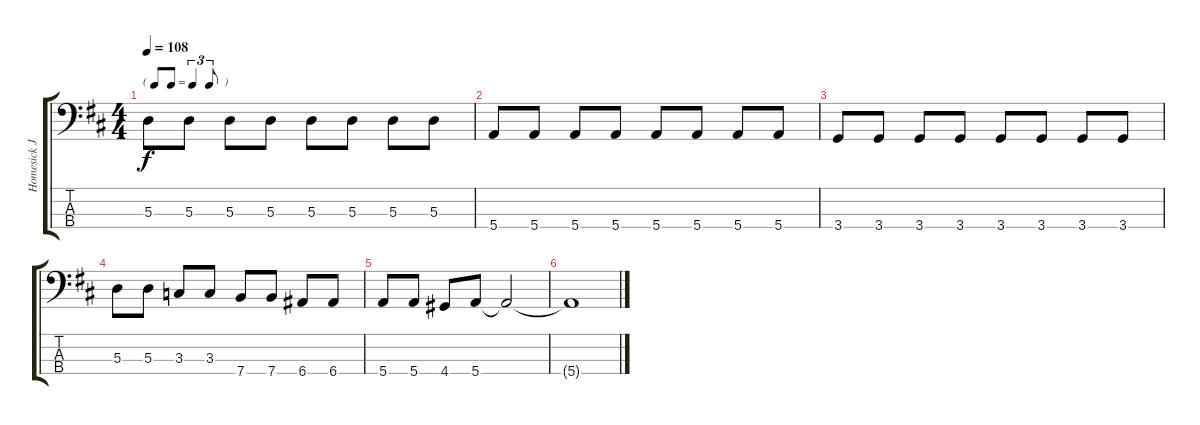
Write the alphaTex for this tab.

\track ("Homesick James - Bass" "Homesick J") {instrument acousticbass}
\staff {score tabs}
\tuning (G2 D2 A1 E1) {hide}
\ts (4 4)
\tf triplet8th
\tempo 108
\clef f4
\ks d
5.3.8{dy f} 5.3.8 5.3.8 5.3.8 5.3.8 5.3.8 5.3.8 5.3.8 |
5.4.8 5.4.8 5.4.8 5.4.8 5.4.8 5.4.8 5.4.8 5.4.8 |
3.4.8 3.4.8 3.4.8 3.4.8 3.4.8 3.4.8 3.4.8 3.4.8 |
5.3.8 5.3.8 3.3.8 3.3.8 7.4.8 7.4.8 6.4.8 6.4.8 |
5.4.8 5.4.8 4.4.8 5.4.8 5.4{t}.2 |
5.4{t}.1
